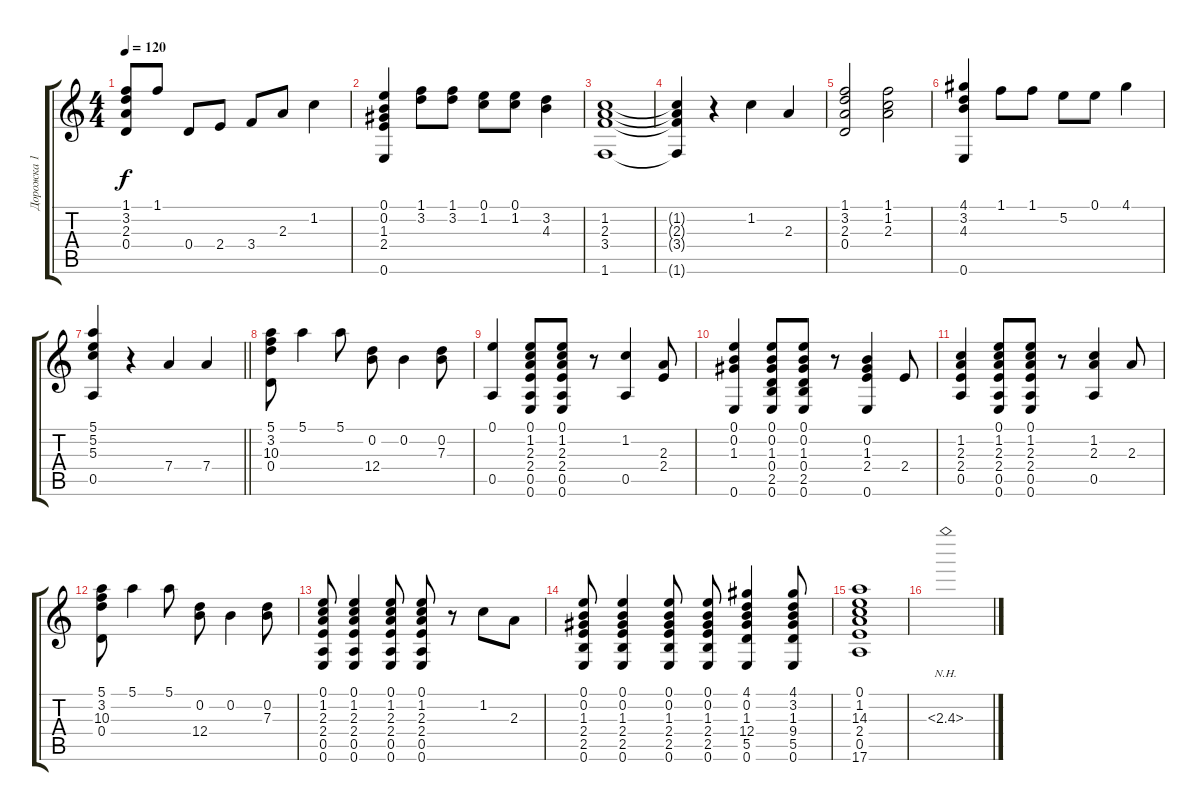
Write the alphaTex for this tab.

\track ("Дорожка 1" "Дорожка 1") {instrument acousticguitarsteel}
\staff {score tabs}
\tuning (E4 B3 G3 D3 A2 E2) {hide}
\ts (4 4)
\tempo 120
\clef g2
\ks c
(1.1 3.2 2.3 0.4).8{dy f} 1.1.8 0.4.8 2.4.8 3.4.8 2.3.8 1.2.4 |
(0.1 0.2 1.3 2.4 0.6).4 (1.1 3.2).8 (1.1 3.2).8 (0.1 1.2).8 (0.1 1.2).8 (3.2 4.3).4 |
(1.2 2.3 3.4 1.6).1 |
(1.2{t} 2.3{t} 3.4{t} 1.6{t}).4 r.4 1.2.4 2.3.4 |
(1.1 3.2 2.3 0.4).2 (1.1 1.2 2.3).2 |
(4.1 3.2 4.3 0.6).4 1.1.8 1.1.8 5.2.8 0.1.8 4.1.4 |
\barLineRight lightlight
(5.1 5.2 5.3 0.5).4 r.4 7.4.4 7.4.4 |
(5.1 3.2 10.3 0.4).8 5.1.4 5.1.8 (0.2 12.4).8 0.2.4 (0.2 7.3).8 |
(0.1 0.5).4 (0.1 1.2 2.3 2.4 0.5 0.6).8 (0.1 1.2 2.3 2.4 0.5 0.6).8 r.8 (1.2 0.5).4 (2.3 2.4).8 |
(0.1 0.2 1.3 0.6).4 (0.1 0.2 1.3 0.4 2.5 0.6).8 (0.1 0.2 1.3 0.4 2.5 0.6).8 r.8 (0.2 1.3 2.4 0.6).4 2.4.8 |
(1.2 2.3 2.4 0.5).4 (0.1 1.2 2.3 2.4 0.5 0.6).8 (0.1 1.2 2.3 2.4 0.5 0.6).8 r.8 (1.2 2.3 0.5).4 2.3.8 |
(5.1 3.2 10.3 0.4).8 5.1.4 5.1.8 (0.2 12.4).8 0.2.4 (0.2 7.3).8 |
(0.1 1.2 2.3 2.4 0.5 0.6).8 (0.1 1.2 2.3 2.4 0.5 0.6).4 (0.1 1.2 2.3 2.4 0.5 0.6).8 (0.1 1.2 2.3 2.4 0.5 0.6).8 r.8 1.2.8 2.3.8 |
(0.1 0.2 1.3 2.4 2.5 0.6).8 (0.1 0.2 1.3 2.4 2.5 0.6).4 (0.1 0.2 1.3 2.4 2.5 0.6).8 (0.1 0.2 1.3 2.4 2.5 0.6).8 (4.1 0.2 1.3 12.4 5.5 0.6).4 (4.1 3.2 1.3 9.4 5.5 0.6).8 |
(0.1 1.2 14.3 2.4 0.5 17.6).1 |
2.3{nh}.1
